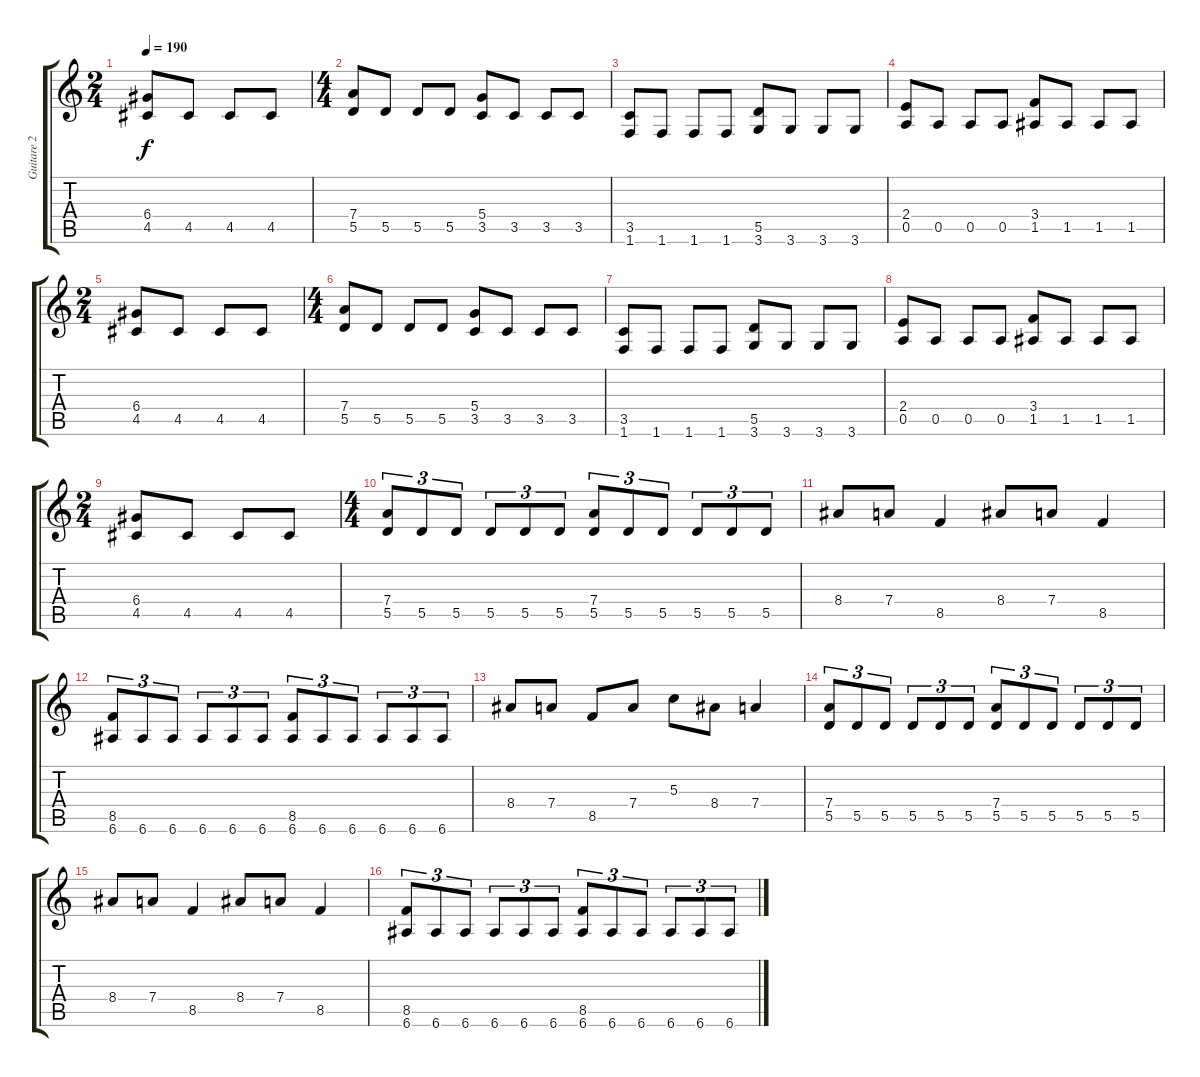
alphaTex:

\track ("Guitare 2" "Guitare 2") {instrument distortionguitar}
\staff {score tabs}
\tuning (E4 B3 G3 D3 A2 E2) {hide}
\ts (2 4)
\tempo 190
\clef g2
\ks c
(6.4 4.5).8{dy f} 4.5.8 4.5.8 4.5.8 |
\ts (4 4)
(7.4 5.5).8 5.5.8 5.5.8 5.5.8 (5.4 3.5).8 3.5.8 3.5.8 3.5.8 |
(3.5 1.6).8 1.6.8 1.6.8 1.6.8 (5.5 3.6).8 3.6.8 3.6.8 3.6.8 |
(2.4 0.5).8 0.5.8 0.5.8 0.5.8 (3.4 1.5).8 1.5.8 1.5.8 1.5.8 |
\ts (2 4)
(6.4 4.5).8 4.5.8 4.5.8 4.5.8 |
\ts (4 4)
(7.4 5.5).8 5.5.8 5.5.8 5.5.8 (5.4 3.5).8 3.5.8 3.5.8 3.5.8 |
(3.5 1.6).8 1.6.8 1.6.8 1.6.8 (5.5 3.6).8 3.6.8 3.6.8 3.6.8 |
(2.4 0.5).8 0.5.8 0.5.8 0.5.8 (3.4 1.5).8 1.5.8 1.5.8 1.5.8 |
\ts (2 4)
(6.4 4.5).8 4.5.8 4.5.8 4.5.8 |
\ts (4 4)
(7.4 5.5).8{tu (3 2)} 5.5.8{tu (3 2)} 5.5.8{tu (3 2)} 5.5.8{tu (3 2)} 5.5.8{tu (3 2)} 5.5.8{tu (3 2)} (7.4 5.5).8{tu (3 2)} 5.5.8{tu (3 2)} 5.5.8{tu (3 2)} 5.5.8{tu (3 2)} 5.5.8{tu (3 2)} 5.5.8{tu (3 2)} |
8.4.8 7.4.8 8.5.4 8.4.8 7.4.8 8.5.4 |
(8.5 6.6).8{tu (3 2)} 6.6.8{tu (3 2)} 6.6.8{tu (3 2)} 6.6.8{tu (3 2)} 6.6.8{tu (3 2)} 6.6.8{tu (3 2)} (8.5 6.6).8{tu (3 2)} 6.6.8{tu (3 2)} 6.6.8{tu (3 2)} 6.6.8{tu (3 2)} 6.6.8{tu (3 2)} 6.6.8{tu (3 2)} |
8.4.8 7.4.8 8.5.8 7.4.8 5.3.8 8.4.8 7.4.4 |
(7.4 5.5).8{tu (3 2)} 5.5.8{tu (3 2)} 5.5.8{tu (3 2)} 5.5.8{tu (3 2)} 5.5.8{tu (3 2)} 5.5.8{tu (3 2)} (7.4 5.5).8{tu (3 2)} 5.5.8{tu (3 2)} 5.5.8{tu (3 2)} 5.5.8{tu (3 2)} 5.5.8{tu (3 2)} 5.5.8{tu (3 2)} |
8.4.8 7.4.8 8.5.4 8.4.8 7.4.8 8.5.4 |
(8.5 6.6).8{tu (3 2)} 6.6.8{tu (3 2)} 6.6.8{tu (3 2)} 6.6.8{tu (3 2)} 6.6.8{tu (3 2)} 6.6.8{tu (3 2)} (8.5 6.6).8{tu (3 2)} 6.6.8{tu (3 2)} 6.6.8{tu (3 2)} 6.6.8{tu (3 2)} 6.6.8{tu (3 2)} 6.6.8{tu (3 2)}
